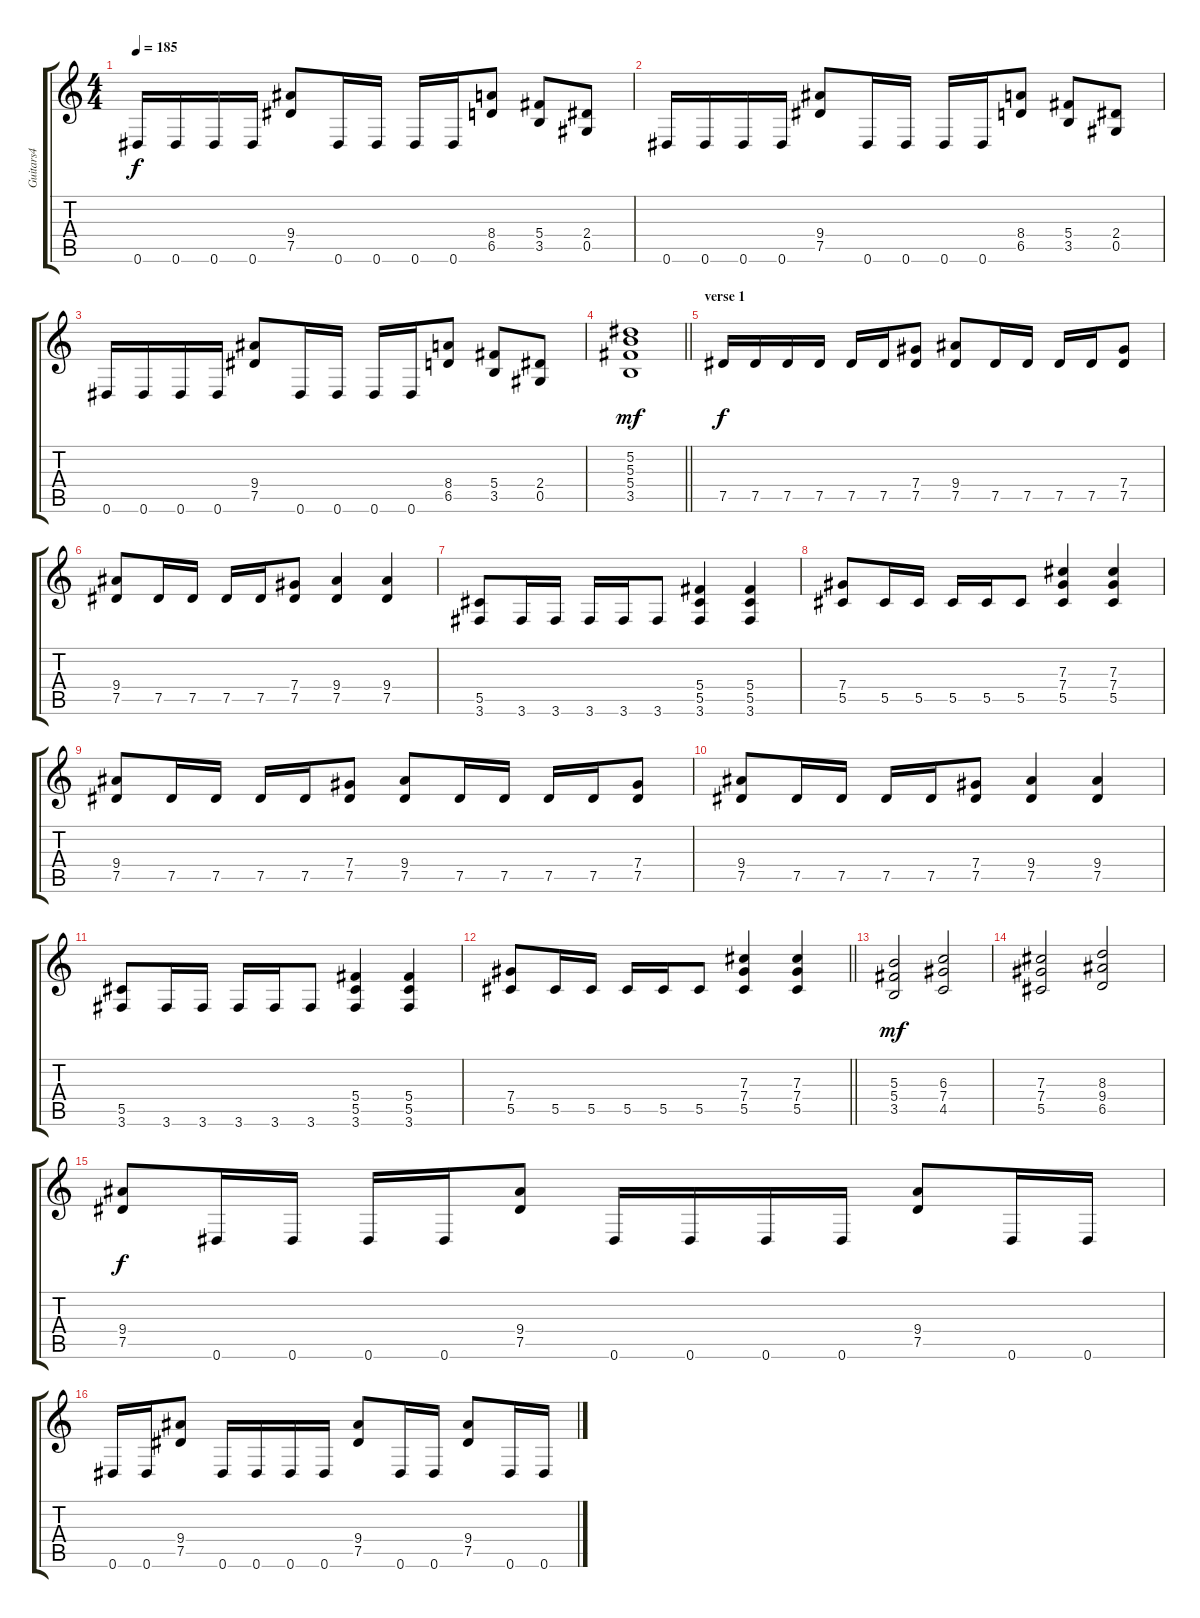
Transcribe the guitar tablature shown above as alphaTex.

\track ("Guitars4" "Guitars4") {instrument distortionguitar}
\staff {score tabs}
\tuning (Eb4 Bb3 Gb3 Db3 Ab2 Eb2) {hide}
\ts (4 4)
\section ("" "")
\tempo 185
\clef g2
\ks c
0.6.16{dy f} 0.6.16 0.6.16 0.6.16 (9.4 7.5).8 0.6.16 0.6.16 0.6.16 0.6.16 (8.4 6.5).8 (5.4 3.5).8 (2.4 0.5).8 |
0.6.16 0.6.16 0.6.16 0.6.16 (9.4 7.5).8 0.6.16 0.6.16 0.6.16 0.6.16 (8.4 6.5).8 (5.4 3.5).8 (2.4 0.5).8 |
0.6.16 0.6.16 0.6.16 0.6.16 (9.4 7.5).8 0.6.16 0.6.16 0.6.16 0.6.16 (8.4 6.5).8 (5.4 3.5).8 (2.4 0.5).8 |
\barLineRight lightlight
(5.2 5.3 5.4 3.5).1{dy mf} |
\section ("" "verse 1")
7.5.16{dy f} 7.5.16 7.5.16 7.5.16 7.5.16 7.5.16 (7.4 7.5).8 (9.4 7.5).8 7.5.16 7.5.16 7.5.16 7.5.16 (7.4 7.5).8 |
(9.4 7.5).8 7.5.16 7.5.16 7.5.16 7.5.16 (7.4 7.5).8 (9.4 7.5).4 (9.4 7.5).4 |
(5.5 3.6).8 3.6.16 3.6.16 3.6.16 3.6.16 3.6.8 (5.4 5.5 3.6).4 (5.4 5.5 3.6).4 |
(7.4 5.5).8 5.5.16 5.5.16 5.5.16 5.5.16 5.5.8 (7.3 7.4 5.5).4 (7.3 7.4 5.5).4 |
(9.4 7.5).8 7.5.16 7.5.16 7.5.16 7.5.16 (7.4 7.5).8 (9.4 7.5).8 7.5.16 7.5.16 7.5.16 7.5.16 (7.4 7.5).8 |
(9.4 7.5).8 7.5.16 7.5.16 7.5.16 7.5.16 (7.4 7.5).8 (9.4 7.5).4 (9.4 7.5).4 |
(5.5 3.6).8 3.6.16 3.6.16 3.6.16 3.6.16 3.6.8 (5.4 5.5 3.6).4 (5.4 5.5 3.6).4 |
\barLineRight lightlight
(7.4 5.5).8 5.5.16 5.5.16 5.5.16 5.5.16 5.5.8 (7.3 7.4 5.5).4 (7.3 7.4 5.5).4 |
\section ("" "")
(5.3 5.4 3.5).2{dy mf} (6.3 7.4 4.5).2 |
(7.3 7.4 5.5).2 (8.3 9.4 6.5).2 |
(9.4 7.5).8{dy f} 0.6.16 0.6.16 0.6.16 0.6.16 (9.4 7.5).8 0.6.16 0.6.16 0.6.16 0.6.16 (9.4 7.5).8 0.6.16 0.6.16 |
0.6.16 0.6.16 (9.4 7.5).8 0.6.16 0.6.16 0.6.16 0.6.16 (9.4 7.5).8 0.6.16 0.6.16 (9.4 7.5).8 0.6.16 0.6.16
